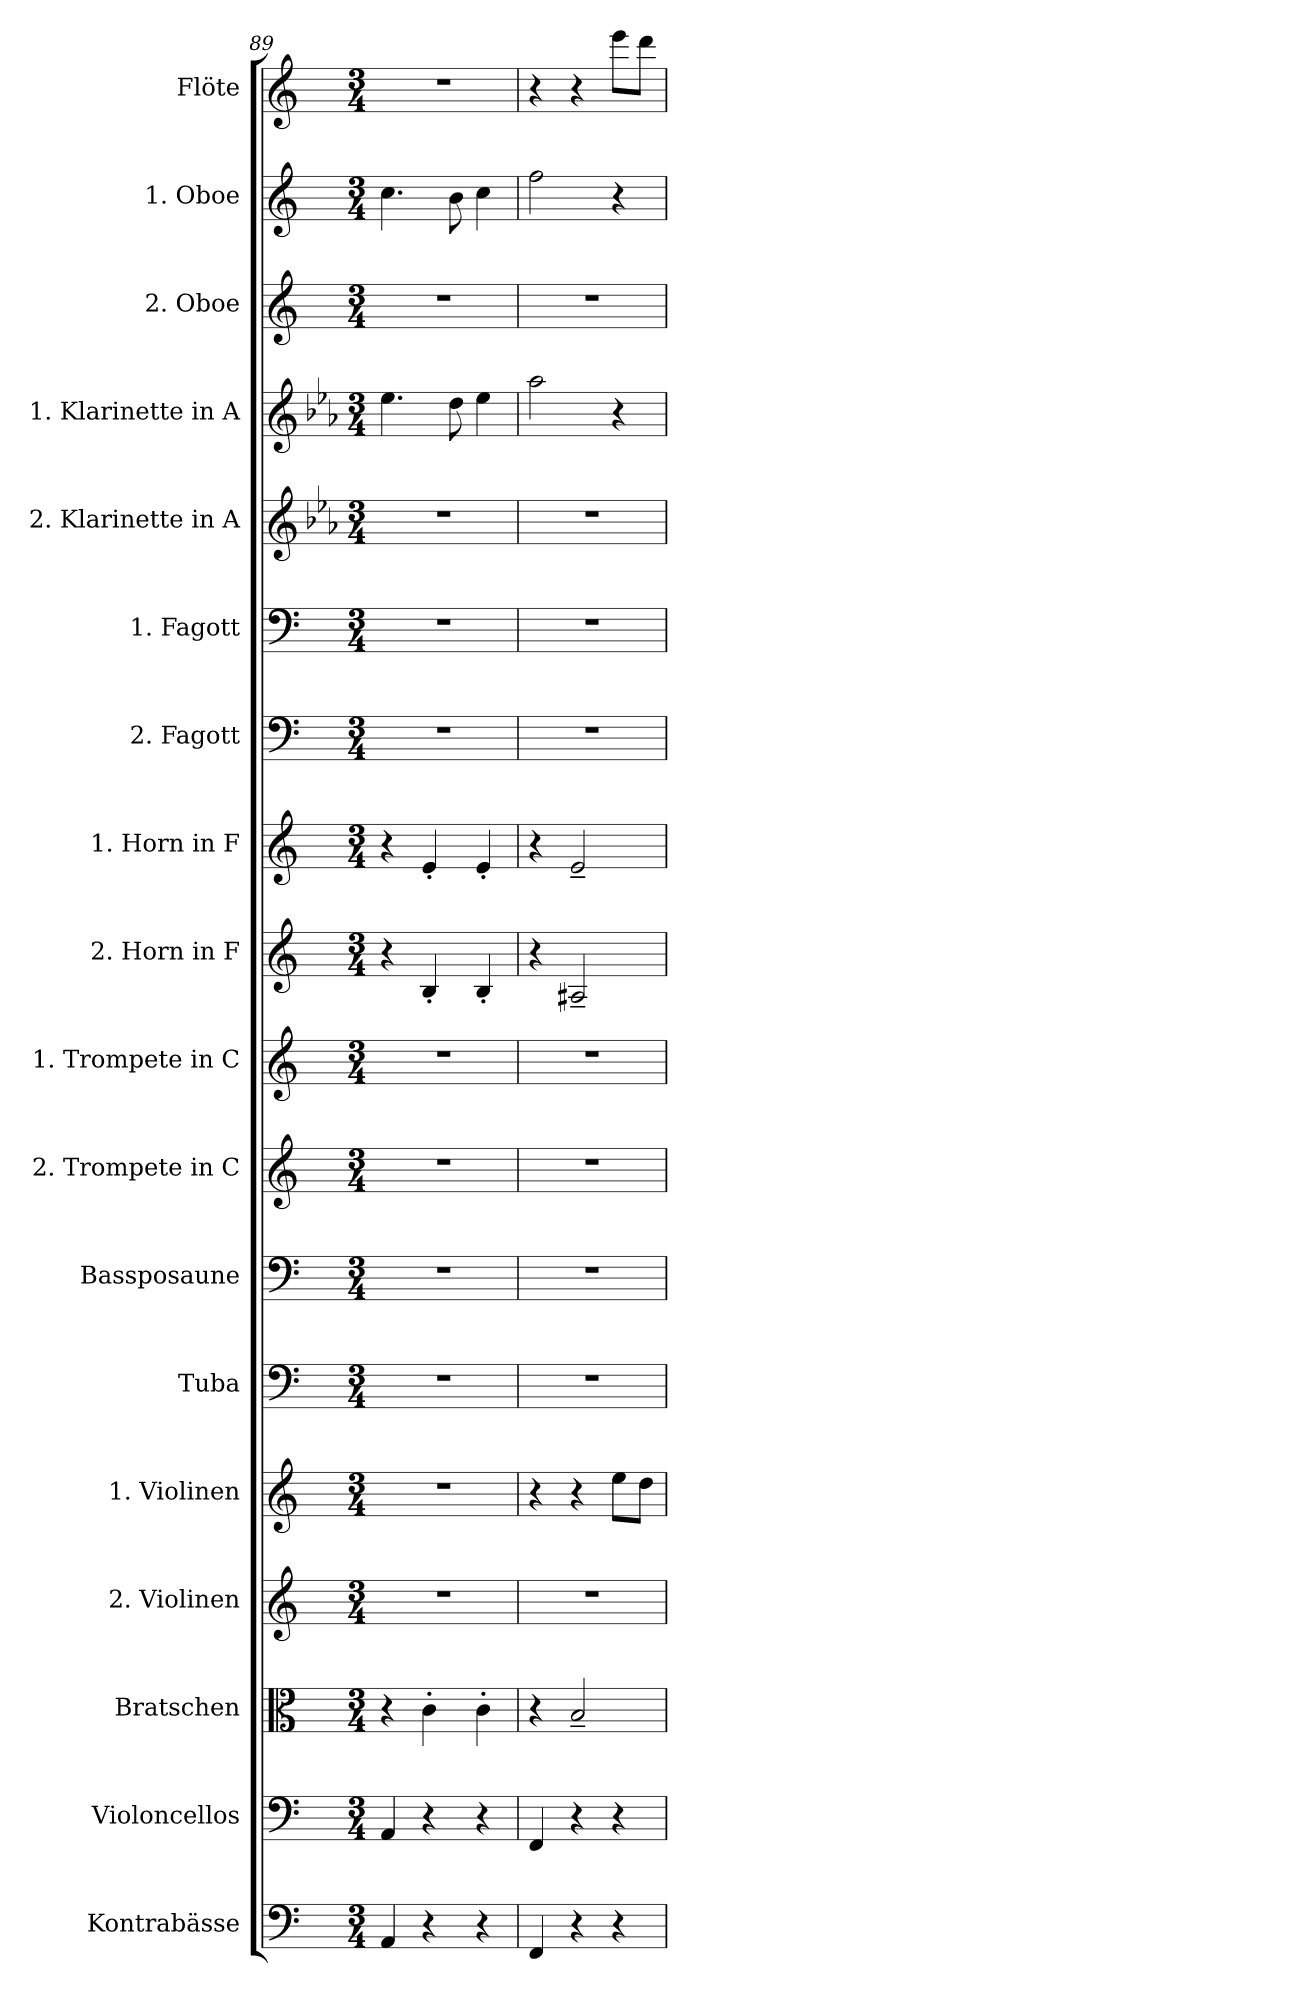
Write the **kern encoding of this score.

**kern	**kern	**kern	**kern	**kern	**kern	**kern	**kern	**kern	**kern	**kern	**kern	**kern	**kern	**kern	**kern	**kern	**kern
*part18	*part17	*part16	*part15	*part14	*part13	*part12	*part11	*part10	*part9	*part8	*part7	*part6	*part5	*part4	*part3	*part2	*part1
*staff18	*staff17	*staff16	*staff15	*staff14	*staff13	*staff12	*staff11	*staff10	*staff9	*staff8	*staff7	*staff6	*staff5	*staff4	*staff3	*staff2	*staff1
*I"Kontrabässe	*I"Violoncellos	*I"Bratschen	*I"2. Violinen	*I"1. Violinen	*I"Tuba	*I"Bassposaune	*I"2. Trompete in C	*I"1. Trompete in C	*I"2. Horn in F	*I"1. Horn in F	*I"2. Fagott	*I"1. Fagott	*I"2. Klarinette in A	*I"1. Klarinette in A	*I"2. Oboe	*I"1. Oboe	*I"Flöte
*I'Kbs.	*I'Vcs.	*I'Bran.	*I'2. Vln.	*I'1. Vln.	*I'Tba.	*I'B.psn.	*	*	*	*	*I'2. Fgt.	*I'1. Fgt.	*	*	*I'2. Ob.	*I'1. Ob.	*I'Fl.
*clefF4	*clefF4	*clefC3	*clefG2	*clefG2	*clefF4	*clefF4	*clefG2	*clefG2	*clefG2	*clefG2	*clefF4	*clefF4	*clefG2	*clefG2	*clefG2	*clefG2	*clefG2
*ITrd7c12	*	*	*	*	*	*	*	*	*ITrd4c7	*ITrd4c7	*	*	*ITrd2c3	*ITrd2c3	*	*	*
*k[]	*k[]	*k[]	*k[]	*k[]	*k[]	*k[]	*k[]	*k[]	*k[b-]	*k[b-]	*k[]	*k[]	*k[]	*k[]	*k[]	*k[]	*k[]
*M3/4	*M3/4	*M3/4	*M3/4	*M3/4	*M3/4	*M3/4	*M3/4	*M3/4	*M3/4	*M3/4	*M3/4	*M3/4	*M3/4	*M3/4	*M3/4	*M3/4	*M3/4
=89	=89	=89	=89	=89	=89	=89	=89	=89	=89	=89	=89	=89	=89	=89	=89	=89	=89
4AAA/	4AA/	4r	2.r	2.r	2.r	2.r	2.r	2.r	4r	4r	2.r	2.r	2.r	4.cc\	2.r	4.cc\	2.r
4r	4r	4c'\	.	.	.	.	.	.	4E'/	4A'/	.	.	.	.	.	.	.
.	.	.	.	.	.	.	.	.	.	.	.	.	.	8b\	.	8b\	.
4r	4r	4c'\	.	.	.	.	.	.	4E'/	4A'/	.	.	.	4cc\	.	4cc\	.
=90	=90	=90	=90	=90	=90	=90	=90	=90	=90	=90	=90	=90	=90	=90	=90	=90	=90
4FFF/	4FF/	4r	2.r	4r	2.r	2.r	2.r	2.r	4r	4r	2.r	2.r	2.r	2ff\	2.r	2ff\	4r
4r	4r	2B~/	.	4r	.	.	.	.	2D#X~/	2A~/	.	.	.	.	.	.	4r
4r	4r	.	.	8ee\L	.	.	.	.	.	.	.	.	.	4r	.	4r	8eee\L
.	.	.	.	8dd\J	.	.	.	.	.	.	.	.	.	.	.	.	8ddd\J
=	=	=	=	=	=	=	=	=	=	=	=	=	=	=	=	=	=
*-	*-	*-	*-	*-	*-	*-	*-	*-	*-	*-	*-	*-	*-	*-	*-	*-	*-
